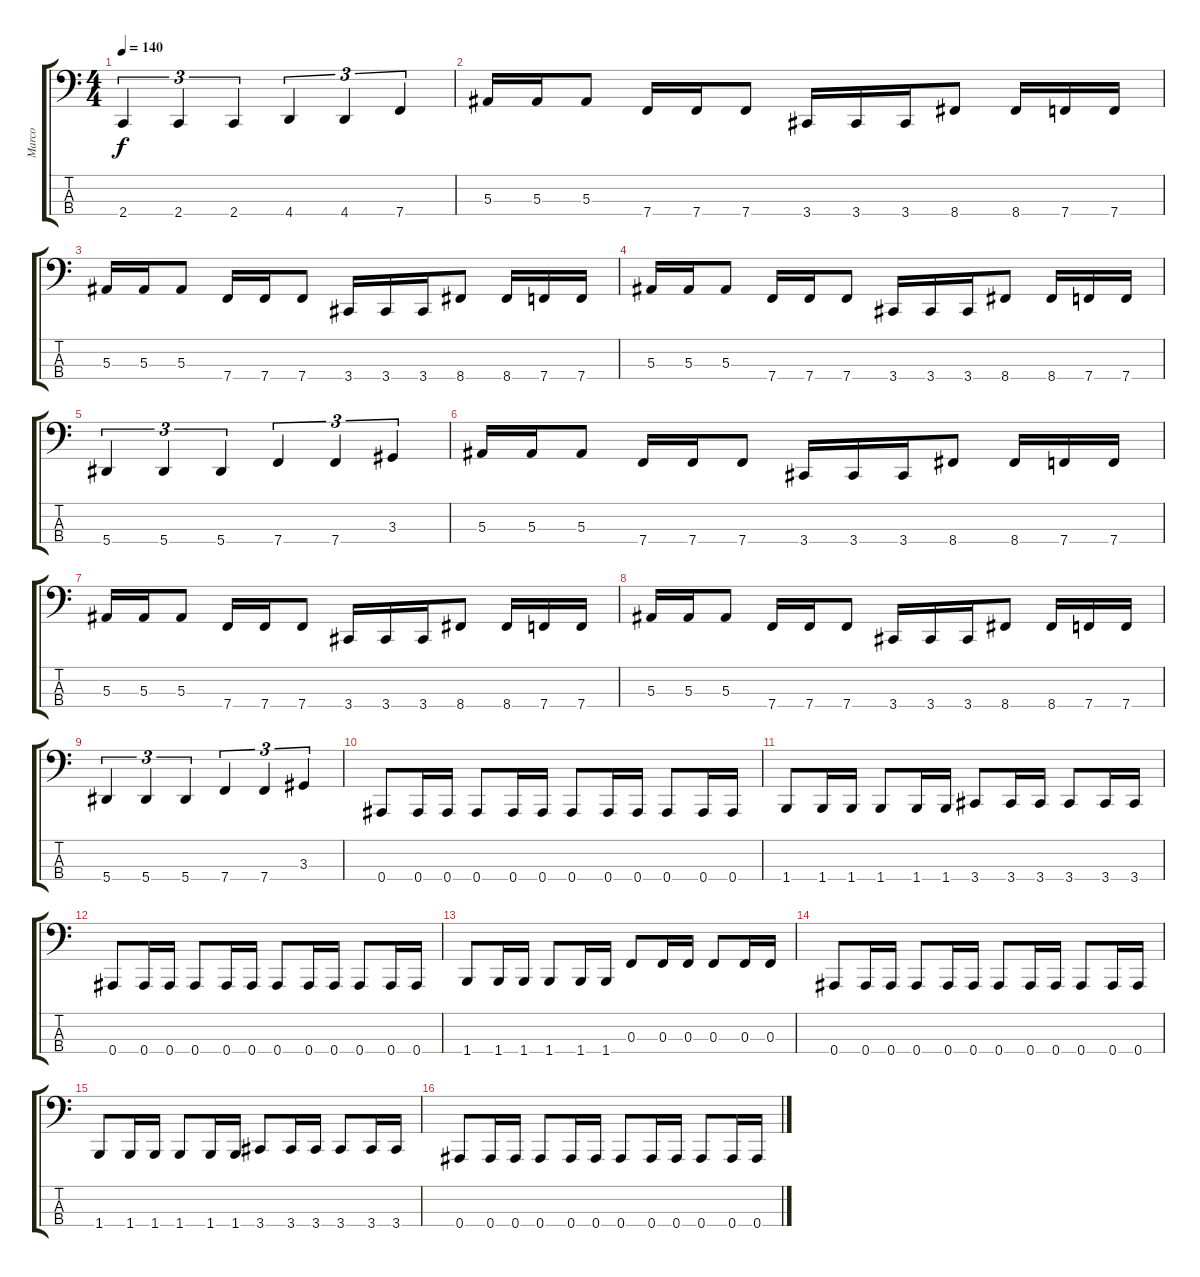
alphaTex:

\track ("Marco" "Marco") {instrument electricbasspick}
\staff {score tabs}
\tuning (Eb2 Bb1 F1 Bb0) {hide}
\ts (4 4)
\tempo 140
\clef f4
\ks c
2.4.4{tu (3 2) dy f} 2.4.4{tu (3 2)} 2.4.4{tu (3 2)} 4.4.4{tu (3 2)} 4.4.4{tu (3 2)} 7.4.4{tu (3 2)} |
5.3.16{instrument slapbass1} 5.3.16 5.3.8 7.4.16 7.4.16 7.4.8 3.4.16 3.4.16 3.4.16 8.4.8 8.4.16 7.4.16 7.4.16 |
5.3.16{instrument slapbass1} 5.3.16 5.3.8 7.4.16 7.4.16 7.4.8 3.4.16 3.4.16 3.4.16 8.4.8 8.4.16 7.4.16 7.4.16 |
5.3.16{instrument slapbass1} 5.3.16 5.3.8 7.4.16 7.4.16 7.4.8 3.4.16 3.4.16 3.4.16 8.4.8 8.4.16 7.4.16 7.4.16 |
5.4.4{tu (3 2)} 5.4.4{tu (3 2)} 5.4.4{tu (3 2)} 7.4.4{tu (3 2)} 7.4.4{tu (3 2)} 3.3.4{tu (3 2)} |
5.3.16{instrument slapbass1} 5.3.16 5.3.8 7.4.16 7.4.16 7.4.8 3.4.16 3.4.16 3.4.16 8.4.8 8.4.16 7.4.16 7.4.16 |
5.3.16{instrument slapbass1} 5.3.16 5.3.8 7.4.16 7.4.16 7.4.8 3.4.16 3.4.16 3.4.16 8.4.8 8.4.16 7.4.16 7.4.16 |
5.3.16{instrument slapbass1} 5.3.16 5.3.8 7.4.16 7.4.16 7.4.8 3.4.16 3.4.16 3.4.16 8.4.8 8.4.16 7.4.16 7.4.16 |
5.4.4{tu (3 2)} 5.4.4{tu (3 2)} 5.4.4{tu (3 2)} 7.4.4{tu (3 2)} 7.4.4{tu (3 2)} 3.3.4{tu (3 2)} |
0.4.8 0.4.16 0.4.16 0.4.8 0.4.16 0.4.16 0.4.8 0.4.16 0.4.16 0.4.8 0.4.16 0.4.16 |
1.4.8 1.4.16 1.4.16 1.4.8 1.4.16 1.4.16 3.4.8 3.4.16 3.4.16 3.4.8 3.4.16 3.4.16 |
0.4.8 0.4.16 0.4.16 0.4.8 0.4.16 0.4.16 0.4.8 0.4.16 0.4.16 0.4.8 0.4.16 0.4.16 |
1.4.8 1.4.16 1.4.16 1.4.8 1.4.16 1.4.16 0.3.8 0.3.16 0.3.16 0.3.8 0.3.16 0.3.16 |
0.4.8 0.4.16 0.4.16 0.4.8 0.4.16 0.4.16 0.4.8 0.4.16 0.4.16 0.4.8 0.4.16 0.4.16 |
1.4.8 1.4.16 1.4.16 1.4.8 1.4.16 1.4.16 3.4.8 3.4.16 3.4.16 3.4.8 3.4.16 3.4.16 |
0.4.8 0.4.16 0.4.16 0.4.8 0.4.16 0.4.16 0.4.8 0.4.16 0.4.16 0.4.8 0.4.16 0.4.16
